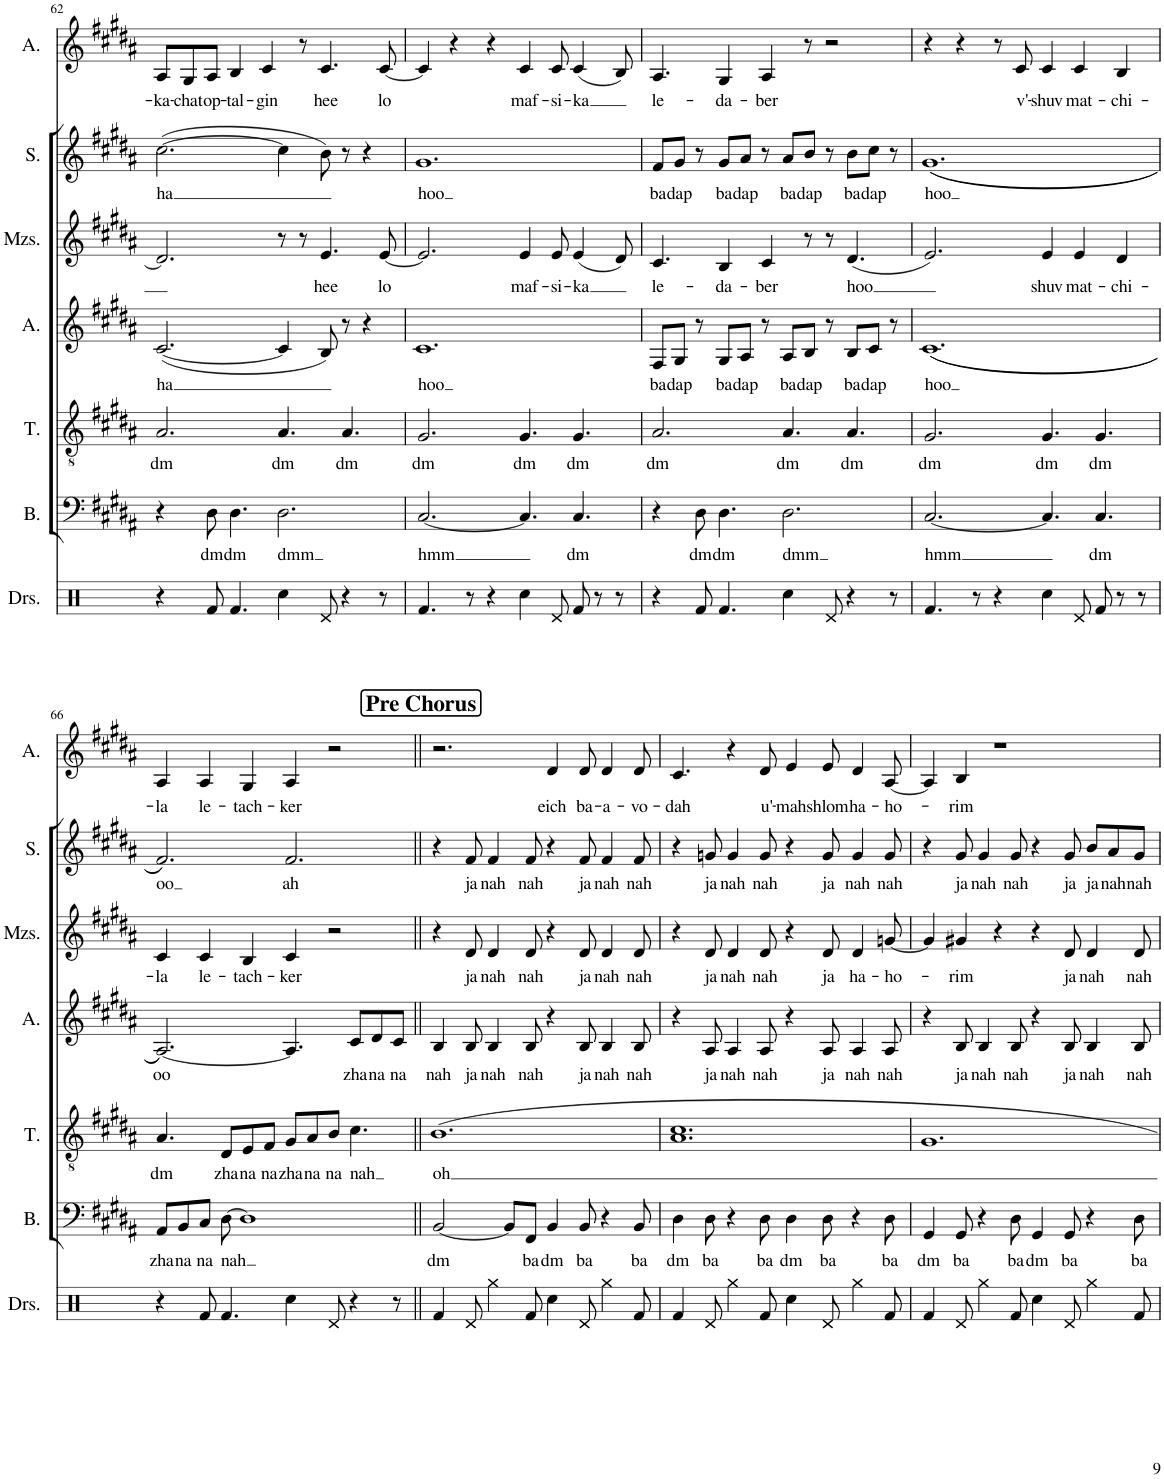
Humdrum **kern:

**kern	**kern	**text	**kern	**text	**kern	**text	**kern	**text	**kern	**text	**kern	**text
*part7	*part6	*part6	*part5	*part5	*part4	*part4	*part3	*part3	*part2	*part2	*part1	*part1
*staff7	*staff6	*staff6	*staff5	*staff5	*staff4	*staff4	*staff3	*staff3	*staff2	*staff2	*staff1	*staff1
*I"Drumset	*I"Bass	*	*I"Tenor	*	*I"Alto	*	*I"Mezzo-soprano	*	*I"Soprano	*	*I"Alto	*
*I'Drs.	*I'B.	*	*I'T.	*	*I'A.	*	*I'Mzs.	*	*I'S.	*	*I'A.	*
!!LO:PB:g=z
*clefX	*clefF4	*	*clefGv2	*	*clefG2	*	*clefG2	*	*clefG2	*	*clefG2	*
*k[]	*k[f#c#g#d#a#]	*	*k[f#c#g#d#a#]	*	*k[f#c#g#d#a#]	*	*k[f#c#g#d#a#]	*	*k[f#c#g#d#a#]	*	*k[f#c#g#d#a#]	*
*M12/8	*M12/8	*	*M12/8	*	*M12/8	*	*M12/8	*	*M12/8	*	*M12/8	*
=62	=62	=62	=62	=62	=62	=62	=62	=62	=62	=62	=62	=62
!	!	!	!	!LO:LY:b	!	!LO:LY:b	!	!	!	!LO:LY:b	!	!LO:LY:b
4r	4r	.	2.A#/	dm	([2.c#/	ha	2.d#/]	.	([2.cc#\	ha	8A#/L	-ka-
!	!	!	!	!	!	!	!	!	!	!	!	!LO:LY:b
.	.	.	.	.	.	.	.	.	.	.	8G#/	-chat
!	!	!LO:LY:b	!	!	!	!	!	!	!	!	!	!LO:LY:b
8Rf/	8D#\	dm	.	.	.	.	.	.	.	.	8A#/J	op-
!	!	!LO:LY:b	!	!	!	!	!	!	!	!	!	!LO:LY:b
4.Rf/	4.D#\	dm	.	.	.	.	.	.	.	.	4B/	-tal-
!	!	!	!	!	!	!	!	!	!	!	!	!LO:LY:b
.	.	.	.	.	.	.	.	.	.	.	4c#/	-gin
!	!	!LO:LY:b	!	!LO:LY:b	!	!	!	!	!	!	!	!
4Rcc\	2.D#\	dmm	4.A#/	dm	4c#/]	.	8r	.	4cc#\]	.	.	.
.	.	.	.	.	.	.	8r	.	.	.	8r	.
!	!	!	!	!	!	!	!	!LO:LY:b	!	!	!	!LO:LY:b
8Rd/	.	.	.	.	8B/)	.	4.e/	hee	8b\)	.	4.c#/	hee
!	!	!	!	!LO:LY:b	!	!	!	!	!	!	!	!
4r	.	.	4.A#/	dm	8r	.	.	.	8r	.	.	.
.	.	.	.	.	4r	.	.	.	4r	.	.	.
!	!	!	!	!	!	!	!	!LO:LY:b	!	!	!	!LO:LY:b
8r	.	.	.	.	.	.	[8e/	lo	.	.	[8c#/	lo
=63	=63	=63	=63	=63	=63	=63	=63	=63	=63	=63	=63	=63
!	!	!LO:LY:b	!	!LO:LY:b	!	!LO:LY:b	!	!	!	!LO:LY:b	!	!
4.Rf/	[2.C#/	hmm	2.G#/	dm	1.c#	hoo	2.e/]	.	1.g#	hoo	4c#/]	.
.	.	.	.	.	.	.	.	.	.	.	4r	.
8r	.	.	.	.	.	.	.	.	.	.	.	.
4r	.	.	.	.	.	.	.	.	.	.	4r	.
!	!	!	!	!LO:LY:b	!	!	!	!LO:LY:b	!	!	!	!LO:LY:b
4Rcc\	4.C#/]	.	4.G#/	dm	.	.	4e/	maf-	.	.	4c#/	maf-
!	!	!	!	!	!	!	!	!LO:LY:b	!	!	!	!LO:LY:b
8Rd/	.	.	.	.	.	.	8e/	-si-	.	.	8c#/	-si-
!	!	!LO:LY:b	!	!LO:LY:b	!	!	!	!LO:LY:b	!	!	!	!LO:LY:b
8Rf/	4.C#/	dm	4.G#/	dm	.	.	(4e/	-ka	.	.	(4c#/	-ka
8r	.	.	.	.	.	.	.	.	.	.	.	.
8r	.	.	.	.	.	.	8d#/)	.	.	.	8B/)	.
=64	=64	=64	=64	=64	=64	=64	=64	=64	=64	=64	=64	=64
!	!	!	!	!LO:LY:b	!	!LO:LY:b	!	!LO:LY:b	!	!LO:LY:b	!	!LO:LY:b
4r	4r	.	2.A#/	dm	8F#/L	ba	4.c#/	le-	8f#/L	ba	4.A#/	le-
!	!	!	!	!	!	!LO:LY:b	!	!	!	!LO:LY:b	!	!
.	.	.	.	.	8G#/J	dap	.	.	8g#/J	dap	.	.
!	!	!LO:LY:b	!	!	!	!	!	!	!	!	!	!
8Rf/	8D#\	dm	.	.	8r	.	.	.	8r	.	.	.
!	!	!LO:LY:b	!	!	!	!LO:LY:b	!	!LO:LY:b	!	!LO:LY:b	!	!LO:LY:b
4.Rf/	4.D#\	dm	.	.	8G#/L	ba	4B/	-da-	8g#/L	ba	4G#/	-da-
!	!	!	!	!	!	!LO:LY:b	!	!	!	!LO:LY:b	!	!
.	.	.	.	.	8A#/J	dap	.	.	8a#/J	dap	.	.
!	!	!	!	!	!	!	!	!LO:LY:b	!	!	!	!LO:LY:b
.	.	.	.	.	8r	.	4c#/	-ber	8r	.	4A#/	-ber
!	!	!LO:LY:b	!	!LO:LY:b	!	!LO:LY:b	!	!	!	!LO:LY:b	!	!
4Rcc\	2.D#\	dmm	4.A#/	dm	8A#/L	ba	.	.	8a#/L	ba	.	.
!	!	!	!	!	!	!LO:LY:b	!	!	!	!LO:LY:b	!	!
.	.	.	.	.	8B/J	dap	8r	.	8b/J	dap	8r	.
8Rd/	.	.	.	.	8r	.	8r	.	8r	.	2r	.
!	!	!	!	!LO:LY:b	!	!LO:LY:b	!	!LO:LY:b	!	!LO:LY:b	!	!
4r	.	.	4.A#/	dm	8B/L	ba	(4.d#/	hoo	8b\L	ba	.	.
!	!	!	!	!	!	!LO:LY:b	!	!	!	!LO:LY:b	!	!
.	.	.	.	.	8c#/J	dap	.	.	8cc#\J	dap	.	.
8r	.	.	.	.	8r	.	.	.	8r	.	.	.
=65	=65	=65	=65	=65	=65	=65	=65	=65	=65	=65	=65	=65
!	!	!LO:LY:b	!	!LO:LY:b	!	!LO:LY:b	!	!	!	!LO:LY:b	!	!
4.Rf/	[2.C#/	hmm	2.G#/	dm	((1.c#	hoo	2.e/)	.	((1.g#	hoo	4r	.
.	.	.	.	.	.	.	.	.	.	.	4r	.
8r	.	.	.	.	.	.	.	.	.	.	.	.
4r	.	.	.	.	.	.	.	.	.	.	8r	.
!	!	!	!	!	!	!	!	!	!	!	!	!LO:LY:b
.	.	.	.	.	.	.	.	.	.	.	8c#/	v'-
!	!	!	!	!LO:LY:b	!	!	!	!LO:LY:b	!	!	!	!LO:LY:b
4Rcc\	4.C#/]	.	4.G#/	dm	.	.	4e/	shuv	.	.	4c#/	-shuv
!	!	!	!	!	!	!	!	!LO:LY:b	!	!	!	!LO:LY:b
8Rd/	.	.	.	.	.	.	4e/	mat-	.	.	4c#/	mat-
!	!	!LO:LY:b	!	!LO:LY:b	!	!	!	!	!	!	!	!
8Rf/	4.C#/	dm	4.G#/	dm	.	.	.	.	.	.	.	.
!	!	!	!	!	!	!	!	!LO:LY:b	!	!	!	!LO:LY:b
8r	.	.	.	.	.	.	4d#/	-chi-	.	.	4B/	-chi-
8r	.	.	.	.	.	.	.	.	.	.	.	.
!!LO:LB:g=z
=66	=66	=66	=66	=66	=66	=66	=66	=66	=66	=66	=66	=66
!	!	!LO:LY:b	!	!LO:LY:b	!	!LO:LY:b	!	!LO:LY:b	!	!LO:LY:b	!	!LO:LY:b
4r	8AA#/L	zha	4.A#/	dm	[2.A#/))	oo	4c#/	-la	2.f#/))	-oo	4A#/	-la
!	!	!LO:LY:b	!	!	!	!	!	!	!	!	!	!
.	8BB/	na	.	.	.	.	.	.	.	.	.	.
!	!	!LO:LY:b	!	!	!	!	!	!LO:LY:b	!	!	!	!LO:LY:b
8Rf/	8C#/J	na	.	.	.	.	4c#/	le-	.	.	4A#/	le-
!	!	!LO:LY:b	!	!LO:LY:b	!	!	!	!	!	!	!	!
4.Rf/	[8D#\	nah	8D#/L	zha	.	.	.	.	.	.	.	.
!	!	!	!	!LO:LY:b	!	!	!	!LO:LY:b	!	!	!	!LO:LY:b
.	1D#]	.	8E/	na	.	.	4B/	-tach-	.	.	4G#/	-tach-
!	!	!	!	!LO:LY:b	!	!	!	!	!	!	!	!
.	.	.	8F#/J	na	.	.	.	.	.	.	.	.
!	!	!	!	!LO:LY:b	!	!	!	!LO:LY:b	!	!LO:LY:b	!	!LO:LY:b
4Rcc\	.	.	8G#/L	zha	4.A#/]	.	4c#/	-ker	2.f#/	ah	4A#/	-ker
!	!	!	!	!LO:LY:b	!	!	!	!	!	!	!	!
.	.	.	8A#/	na	.	.	.	.	.	.	.	.
!	!	!	!	!LO:LY:b	!	!	!	!	!	!	!	!
8Rd/	.	.	8B/J	na	.	.	2r	.	.	.	2r	.
!	!	!	!	!LO:LY:b	!	!LO:LY:b	!	!	!	!	!	!
4r	.	.	4.c#\	nah	8c#/L	zha	.	.	.	.	.	.
!	!	!	!	!	!	!LO:LY:b	!	!	!	!	!	!
.	.	.	.	.	8d#/	na	.	.	.	.	.	.
!	!	!	!	!	!	!LO:LY:b	!	!	!	!	!	!
8r	.	.	.	.	8c#/J	na	.	.	.	.	.	.
!!LO:REH:place=s1:a:B:cj:fs=14:t=Pre Chorus
=67||	=67||	=67||	=67||	=67||	=67||	=67||	=67||	=67||	=67||	=67||	=67||	=67||
!	!	!LO:LY:b	!	!LO:LY:b	!	!LO:LY:b	!	!	!	!	!	!
4Rf/	[2BB/	dm	1.B	oh	4B/	nah	4r	.	4r	.	2.r	.
!	!	!	!	!	!	!LO:LY:b	!	!LO:LY:b	!	!LO:LY:b	!	!
8Rd/	.	.	.	.	8B/	ja	8d#/	ja	8f#/	ja	.	.
!	!	!	!	!	!	!LO:LY:b	!	!LO:LY:b	!	!LO:LY:b	!	!
4Rgg\	.	.	.	.	4B/	nah	4d#/	nah	4f#/	nah	.	.
.	8BB/L]	.	.	.	.	.	.	.	.	.	.	.
!	!	!LO:LY:b	!	!	!	!LO:LY:b	!	!LO:LY:b	!	!LO:LY:b	!	!
8Rf/	8FF#/J	ba	.	.	8B/	nah	8d#/	nah	8f#/	nah	.	.
!	!	!LO:LY:b	!	!	!	!	!	!	!	!	!	!LO:LY:b
4Rcc\	4BB/	dm	.	.	4r	.	4r	.	4r	.	4d#/	eich
!	!	!LO:LY:b	!	!	!	!LO:LY:b	!	!LO:LY:b	!	!LO:LY:b	!	!LO:LY:b
8Rd/	8BB/	ba	.	.	8B/	ja	8d#/	ja	8f#/	ja	8d#/	ba-
!	!	!	!	!	!	!LO:LY:b	!	!LO:LY:b	!	!LO:LY:b	!	!LO:LY:b
4Rgg\	4r	.	.	.	4B/	nah	4d#/	nah	4f#/	nah	4d#/	-a-
!	!	!LO:LY:b	!	!	!	!LO:LY:b	!	!LO:LY:b	!	!LO:LY:b	!	!LO:LY:b
8Rf/	8BB/	ba	.	.	8B/	nah	8d#/	nah	8f#/	nah	8d#/	-vo-
=68	=68	=68	=68	=68	=68	=68	=68	=68	=68	=68	=68	=68
!	!	!LO:LY:b	!	!	!	!	!	!	!	!	!	!LO:LY:b
4Rf/	4D#\	dm	1.A# 1.c#	.	4r	.	4r	.	4r	.	4.c#/	-dah
!	!	!LO:LY:b	!	!	!	!LO:LY:b	!	!LO:LY:b	!	!LO:LY:b	!	!
8Rd/	8D#\	ba	.	.	8A#/	ja	8d#/	ja	8gn/	ja	.	.
!	!	!	!	!	!	!LO:LY:b	!	!LO:LY:b	!	!LO:LY:b	!	!
4Rgg\	4r	.	.	.	4A#/	nah	4d#/	nah	4g/	nah	4r	.
!	!	!LO:LY:b	!	!	!	!LO:LY:b	!	!LO:LY:b	!	!LO:LY:b	!	!LO:LY:b
8Rf/	8D#\	ba	.	.	8A#/	nah	8d#/	nah	8g/	nah	8d#/	u'-
!	!	!LO:LY:b	!	!	!	!	!	!	!	!	!	!LO:LY:b
4Rcc\	4D#\	dm	.	.	4r	.	4r	.	4r	.	4e/	-mah
!	!	!LO:LY:b	!	!	!	!LO:LY:b	!	!LO:LY:b	!	!LO:LY:b	!	!LO:LY:b
8Rd/	8D#\	ba	.	.	8A#/	ja	8d#/	ja	8g/	ja	8e/	shlom
!	!	!	!	!	!	!LO:LY:b	!	!LO:LY:b	!	!LO:LY:b	!	!LO:LY:b
4Rgg\	4r	.	.	.	4A#/	nah	4d#/	ha-	4g/	nah	4d#/	ha-
!	!	!LO:LY:b	!	!	!	!LO:LY:b	!	!LO:LY:b	!	!LO:LY:b	!	!LO:LY:b
8Rf/	8D#\	ba	.	.	8A#/	nah	[8gn/	-ho-	8g/	nah	[8A#/	-ho-
=69	=69	=69	=69	=69	=69	=69	=69	=69	=69	=69	=69	=69
!	!	!LO:LY:b	!	!	!	!	!	!	!	!	!	!
4Rf/	4GG#/	dm	1.G#	.	4r	.	4g/]	.	4r	.	4A#/]	.
!	!	!LO:LY:b	!	!	!	!LO:LY:b	!	!LO:LY:b	!	!LO:LY:b	!	!LO:LY:b
8Rd/	8GG#/	ba	.	.	8B/	ja	4g#X/	-rim	8g#/	ja	4B/	-rim
!	!	!	!	!	!	!LO:LY:b	!	!	!	!LO:LY:b	!	!
4Rgg\	4r	.	.	.	4B/	nah	.	.	4g#/	nah	.	.
.	.	.	.	.	.	.	4r	.	.	.	1r	.
!	!	!LO:LY:b	!	!	!	!LO:LY:b	!	!	!	!LO:LY:b	!	!
8Rf/	8D#\	ba	.	.	8B/	nah	.	.	8g#/	nah	.	.
!	!	!LO:LY:b	!	!	!	!	!	!	!	!	!	!
4Rcc\	4GG#/	dm	.	.	4r	.	4r	.	4r	.	.	.
!	!	!LO:LY:b	!	!	!	!LO:LY:b	!	!LO:LY:b	!	!LO:LY:b	!	!
8Rd/	8GG#/	ba	.	.	8B/	ja	8d#/	ja	8g#/	ja	.	.
!	!	!	!	!	!	!LO:LY:b	!	!LO:LY:b	!	!LO:LY:b	!	!
4Rgg\	4r	.	.	.	4B/	nah	4d#/	nah	8b/L	ja	.	.
!	!	!	!	!	!	!	!	!	!	!LO:LY:b	!	!
.	.	.	.	.	.	.	.	.	8a#/	nah	.	.
!	!	!LO:LY:b	!	!	!	!LO:LY:b	!	!LO:LY:b	!	!LO:LY:b	!	!
8Rf/	8D#\	ba	.	.	8B/	nah	8d#/	nah	8g#/J	nah	.	.
=	=	=	=	=	=	=	=	=	=	=	=	=
*-	*-	*-	*-	*-	*-	*-	*-	*-	*-	*-	*-	*-
